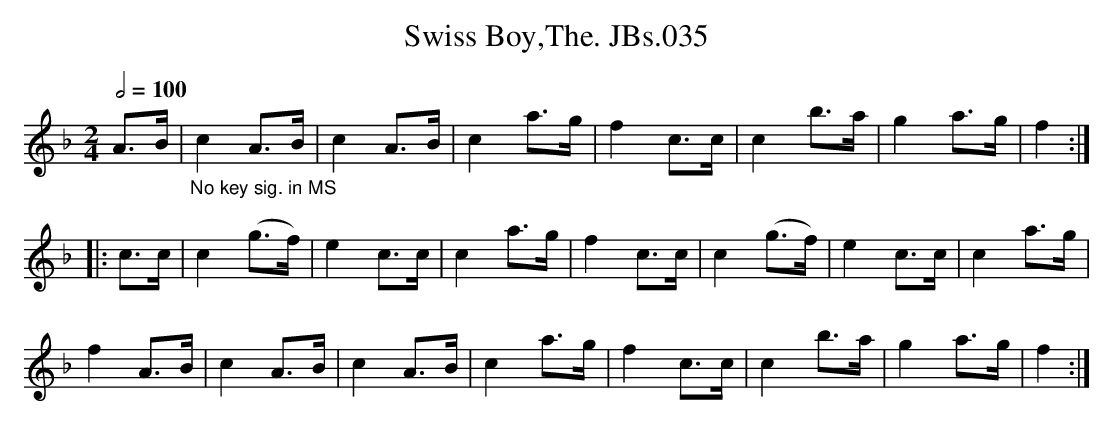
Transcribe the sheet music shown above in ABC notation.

X:1
T:Swiss Boy,The. JBs.035
L:1/8
M:2/4
Q:1/2=100
K:F
A>B|"_No key sig. in MS"c2A>B|c2A>B|c2a>g|f2c>c|c2b>a|g2a>g|f2:|!
|:c>c|c2(g>f)|e2 c>c|c2a>g|f2c>c|c2(g>f)|e2 c>c|c2a>g|!
f2A>B|c2 A>B|c2A>B|c2a>g|f2c>c|c2b>a|g2a>g|f2:|
